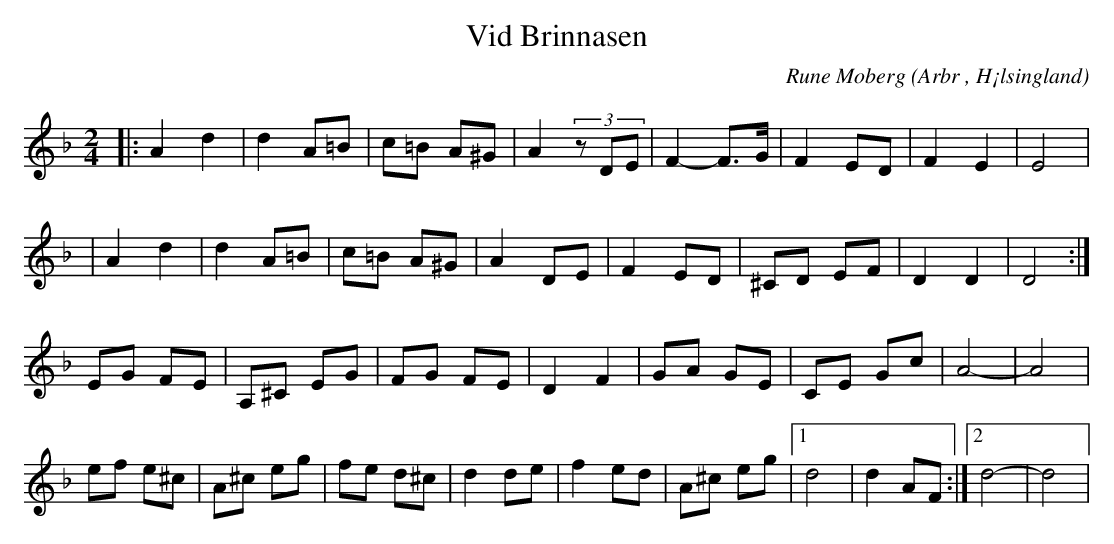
X:1
T:Vid Brinnasen
C: Rune Moberg
O:Arbr , H¡lsingland
M:2/4
L:1/8
K:Dm
|:A2 d2|d2 A=B|c=B A^G|A2 (3zDE| F2-F>G| F2 ED|F2 E2|E4|
| A2 d2|d2 A=B|c=B A^G|A2 DE|F2 ED|^CD EF|D2 D2|D4:|
EG FE|A,^C EG|FG FE|D2 F2|GA GE|CE Gc|A4-|A4|
ef e^c|A^c eg|fe d^c|d2 de|f2 ed|A^c eg|1d4|d2 AF:|2 d4-|d4|
